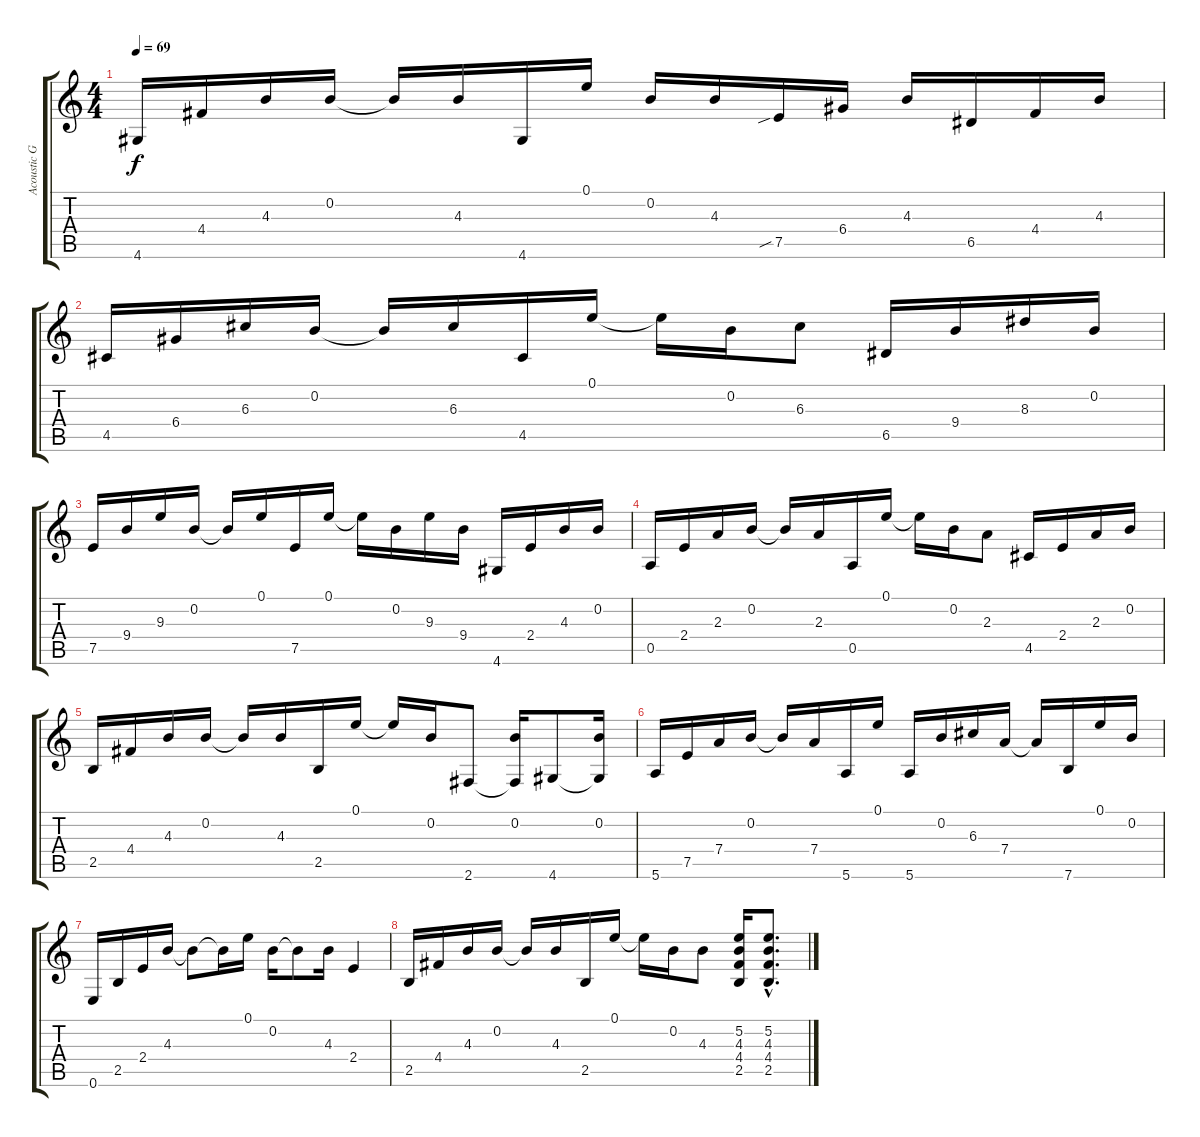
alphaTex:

\track ("Acoustic Guitar" "Acoustic G") {instrument acousticguitarsteel}
\staff {score tabs}
\tuning (E4 B3 G3 D3 A2 E2) {hide}
\ts (4 4)
\tempo 69
\clef g2
\ks c
4.6.16{dy f} 4.4.16 4.3.16 0.2.16 0.2{t}.16 4.3.16 4.6.16 0.1.16 0.2.16 4.3.16 7.5{sib}.16 6.4.16 4.3.16 6.5.16 4.4.16 4.3.16 |
4.5.16 6.4.16 6.3.16 0.2.16 0.2{t}.16 6.3.16 4.5.16 0.1.16 0.1{t}.16 0.2.16 6.3.8 6.5.16 9.4.16 8.3.16 0.2.16 |
7.5.16 9.4.16 9.3.16 0.2.16 0.2{t}.16 0.1.16 7.5.16 0.1.16 0.1{t}.16 0.2.16 9.3.16 9.4.16 4.6.16 2.4.16 4.3.16 0.2.16 |
0.5.16 2.4.16 2.3.16 0.2.16 0.2{t}.16 2.3.16 0.5.16 0.1.16 0.1{t}.16 0.2.16 2.3.8 4.5.16 2.4.16 2.3.16 0.2.16 |
2.5.16 4.4.16 4.3.16 0.2.16 0.2{t}.16 4.3.16 2.5.16 0.1.16 0.1{t}.16 0.2.16 2.6.8 (0.2 2.6{t}).16 4.6.8 (0.2 4.6{t}).16 |
5.6.16 7.5.16 7.4.16 0.2.16 0.2{t}.16 7.4.16 5.6.16 0.1.16 5.6.16 0.2.16 6.3.16 7.4.16 7.4{t}.16 7.6.16 0.1.16 0.2.16 |
0.6.16 2.5.16 2.4.16 4.3.16 4.3{t}.8 4.3{t}.16 0.1.16 0.2.16 0.2{t}.8 4.3.16 2.4.4 |
2.5.16 4.4.16 4.3.16 0.2.16 0.2{t}.16 4.3.16 2.5.16 0.1.16 0.1{t}.16 0.2.16 4.3.8 (5.2 4.3 4.4 2.5).16 (5.2{hac} 4.3{hac} 4.4{hac} 2.5{hac}).8{d}
